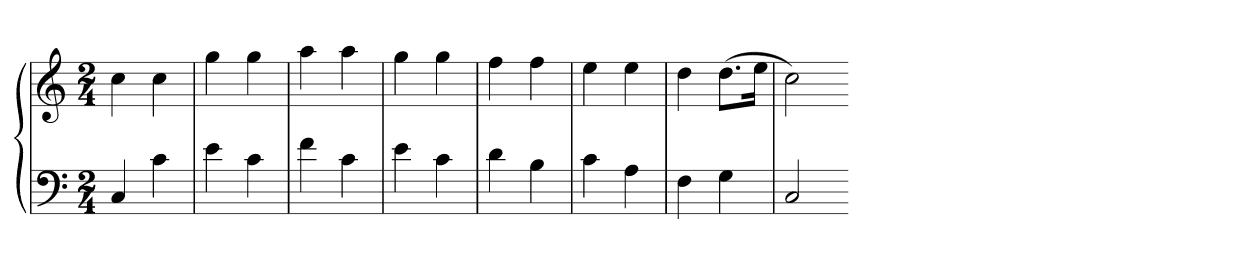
**kern	**kern
*part1	*part1
*staff2	*staff1
*clefF4	*clefG2
*k[]	*k[]
*C:	*C:
*M2/4	*M2/4
=1	=1
4C	4cc
4c	4cc
=2	=2
4e	4gg
4c	4gg
=3	=3
4f	4aa
4c	4aa
=4	=4
4e	4gg
4c	4gg
=5	=5
4d	4ff
4B	4ff
=6	=6
4c	4ee
4A	4ee
=7	=7
4F	4dd
4G	(8.ddL
.	16eeJk
=8	=8
2C	2cc)
=-	=-
*-	*-
